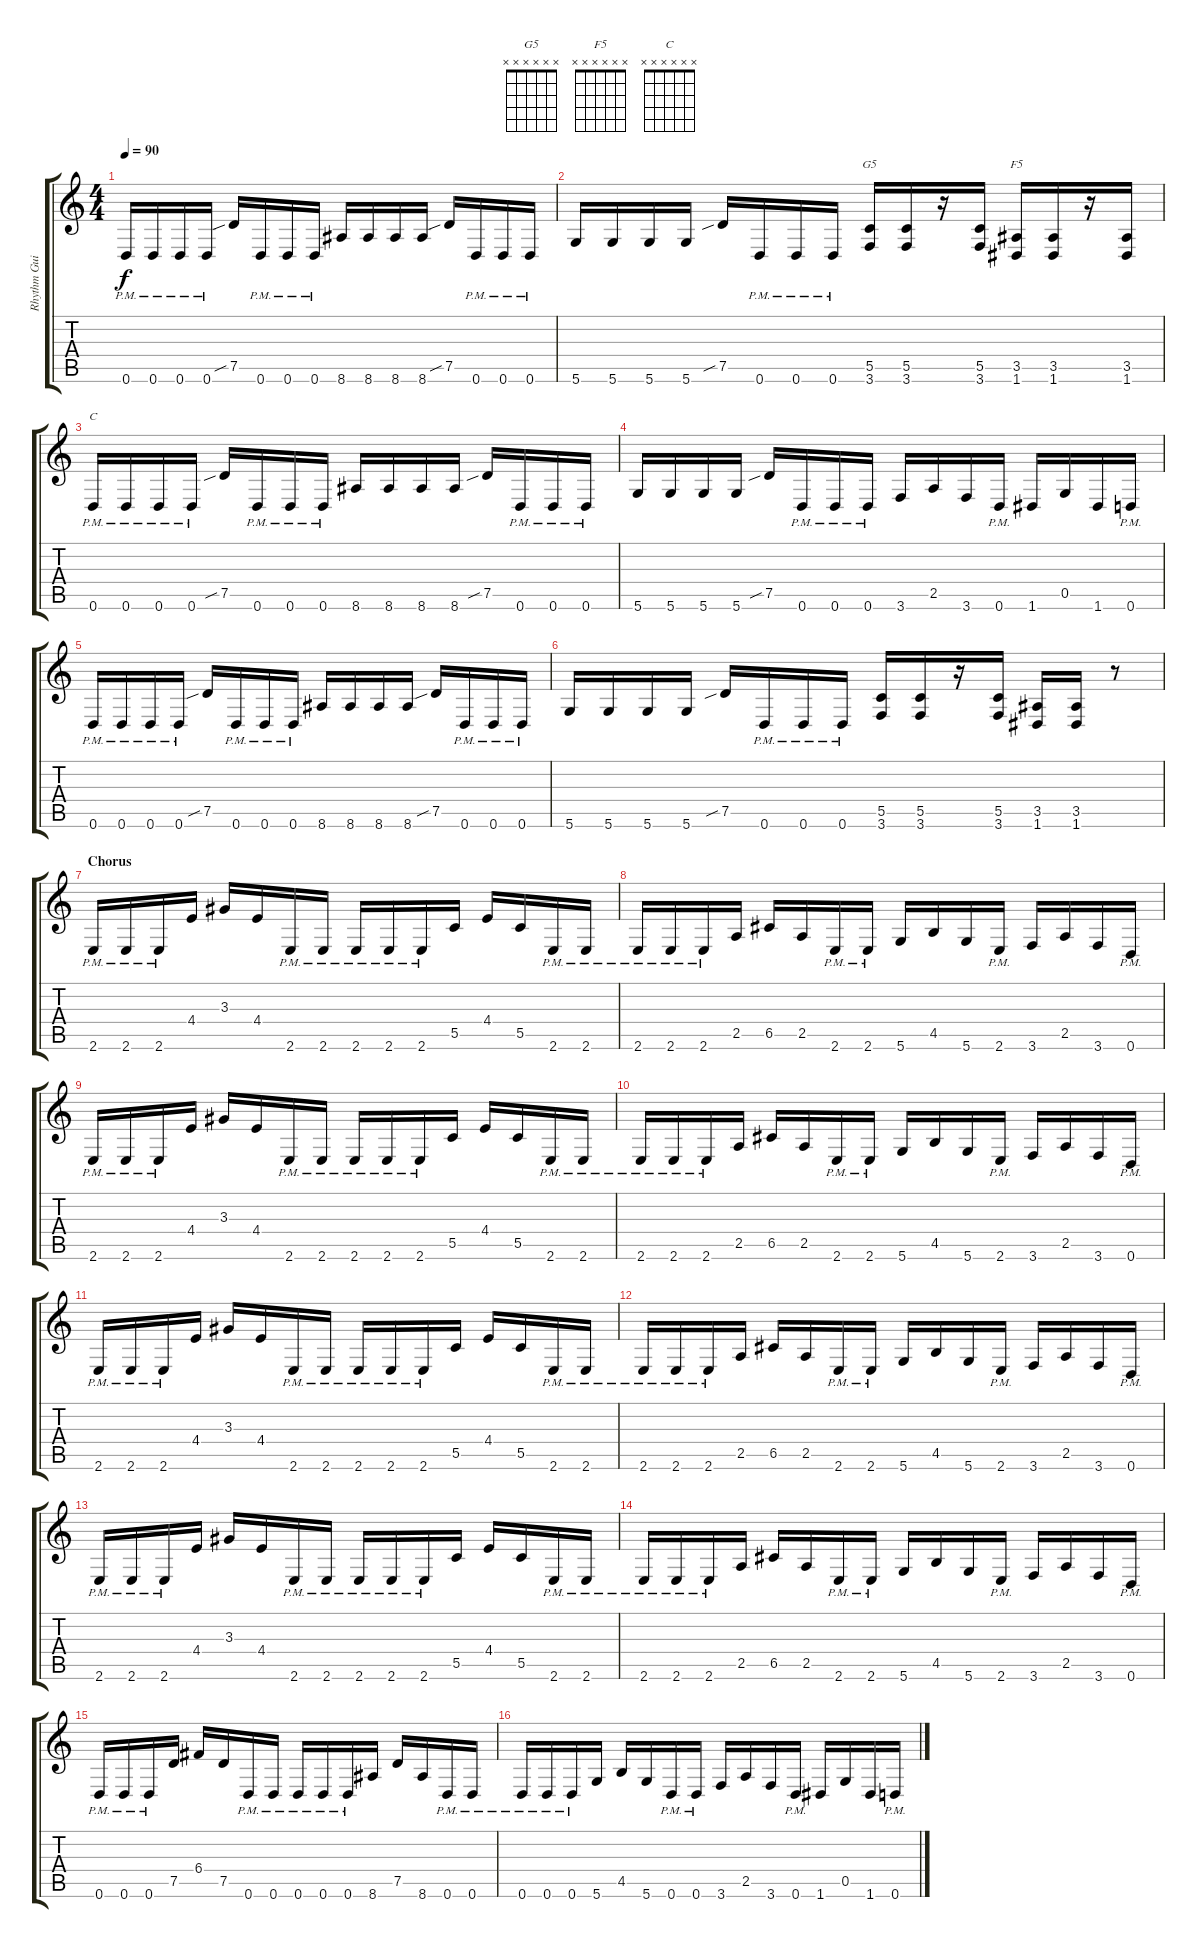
\track ("Rhythm Guitar 1" "Rhythm Gui") {instrument overdrivenguitar}
\staff {score tabs}
\tuning (D4 A3 F3 C3 G2 D2) {hide}
\chord ("G5" x x x x x x)
\chord ("F5" x x x x x x)
\chord ("C" x x x x x x)
\ts (4 4)
\tempo 90
\clef g2
\ks aminor
0.6{pm}.16{dy f} 0.6{pm}.16 0.6{pm}.16 0.6{pm}.16 7.5{sib}.16 0.6{pm}.16 0.6{pm}.16 0.6{pm}.16 8.6.16 8.6.16 8.6.16 8.6.16 7.5{sib}.16 0.6{pm}.16 0.6{pm}.16 0.6{pm}.16 |
5.6.16 5.6.16 5.6.16 5.6.16 7.5{sib}.16 0.6{pm}.16 0.6{pm}.16 0.6{pm}.16 (5.5 3.6).16{ch "G5"} (5.5 3.6).16 r.16 (5.5 3.6).16 (3.5 1.6).16{ch "F5"} (3.5 1.6).16 r.16 (3.5 1.6).16 |
0.6{pm}.16{ch "C"} 0.6{pm}.16 0.6{pm}.16 0.6{pm}.16 7.5{sib}.16 0.6{pm}.16 0.6{pm}.16 0.6{pm}.16 8.6.16 8.6.16 8.6.16 8.6.16 7.5{sib}.16 0.6{pm}.16 0.6{pm}.16 0.6{pm}.16 |
5.6.16 5.6.16 5.6.16 5.6.16 7.5{sib}.16 0.6{pm}.16 0.6{pm}.16 0.6{pm}.16 3.6.16 2.5.16 3.6.16 0.6{pm}.16 1.6.16 0.5.16 1.6.16 0.6{pm}.16 |
0.6{pm}.16 0.6{pm}.16 0.6{pm}.16 0.6{pm}.16 7.5{sib}.16 0.6{pm}.16 0.6{pm}.16 0.6{pm}.16 8.6.16 8.6.16 8.6.16 8.6.16 7.5{sib}.16 0.6{pm}.16 0.6{pm}.16 0.6{pm}.16 |
5.6.16 5.6.16 5.6.16 5.6.16 7.5{sib}.16 0.6{pm}.16 0.6{pm}.16 0.6{pm}.16 (5.5 3.6).16 (5.5 3.6).16 r.16 (5.5 3.6).16 (3.5 1.6).16 (3.5 1.6).16 r.8 |
\section ("" "Chorus")
2.6{pm}.16 2.6{pm}.16 2.6{pm}.16 4.4.16 3.3.16 4.4.16 2.6{pm}.16 2.6{pm}.16 2.6{pm}.16 2.6{pm}.16 2.6{pm}.16 5.5.16 4.4.16 5.5.16 2.6{pm}.16 2.6{pm}.16 |
2.6{pm}.16 2.6{pm}.16 2.6{pm}.16 2.5.16 6.5.16 2.5.16 2.6{pm}.16 2.6{pm}.16 5.6.16 4.5.16 5.6.16 2.6{pm}.16 3.6.16 2.5.16 3.6.16 0.6{pm}.16 |
2.6{pm}.16 2.6{pm}.16 2.6{pm}.16 4.4.16 3.3.16 4.4.16 2.6{pm}.16 2.6{pm}.16 2.6{pm}.16 2.6{pm}.16 2.6{pm}.16 5.5.16 4.4.16 5.5.16 2.6{pm}.16 2.6{pm}.16 |
2.6{pm}.16 2.6{pm}.16 2.6{pm}.16 2.5.16 6.5.16 2.5.16 2.6{pm}.16 2.6{pm}.16 5.6.16 4.5.16 5.6.16 2.6{pm}.16 3.6.16 2.5.16 3.6.16 0.6{pm}.16 |
2.6{pm}.16 2.6{pm}.16 2.6{pm}.16 4.4.16 3.3.16 4.4.16 2.6{pm}.16 2.6{pm}.16 2.6{pm}.16 2.6{pm}.16 2.6{pm}.16 5.5.16 4.4.16 5.5.16 2.6{pm}.16 2.6{pm}.16 |
2.6{pm}.16 2.6{pm}.16 2.6{pm}.16 2.5.16 6.5.16 2.5.16 2.6{pm}.16 2.6{pm}.16 5.6.16 4.5.16 5.6.16 2.6{pm}.16 3.6.16 2.5.16 3.6.16 0.6{pm}.16 |
2.6{pm}.16 2.6{pm}.16 2.6{pm}.16 4.4.16 3.3.16 4.4.16 2.6{pm}.16 2.6{pm}.16 2.6{pm}.16 2.6{pm}.16 2.6{pm}.16 5.5.16 4.4.16 5.5.16 2.6{pm}.16 2.6{pm}.16 |
2.6{pm}.16 2.6{pm}.16 2.6{pm}.16 2.5.16 6.5.16 2.5.16 2.6{pm}.16 2.6{pm}.16 5.6.16 4.5.16 5.6.16 2.6{pm}.16 3.6.16 2.5.16 3.6.16 0.6{pm}.16 |
0.6{pm}.16 0.6{pm}.16 0.6{pm}.16 7.5.16 6.4.16 7.5.16 0.6{pm}.16 0.6{pm}.16 0.6{pm}.16 0.6{pm}.16 0.6{pm}.16 8.6.16 7.5.16 8.6.16 0.6{pm}.16 0.6{pm}.16 |
0.6{pm}.16 0.6{pm}.16 0.6{pm}.16 5.6.16 4.5.16 5.6.16 0.6{pm}.16 0.6{pm}.16 3.6.16 2.5.16 3.6.16 0.6{pm}.16 1.6.16 0.5.16 1.6.16 0.6{pm}.16
